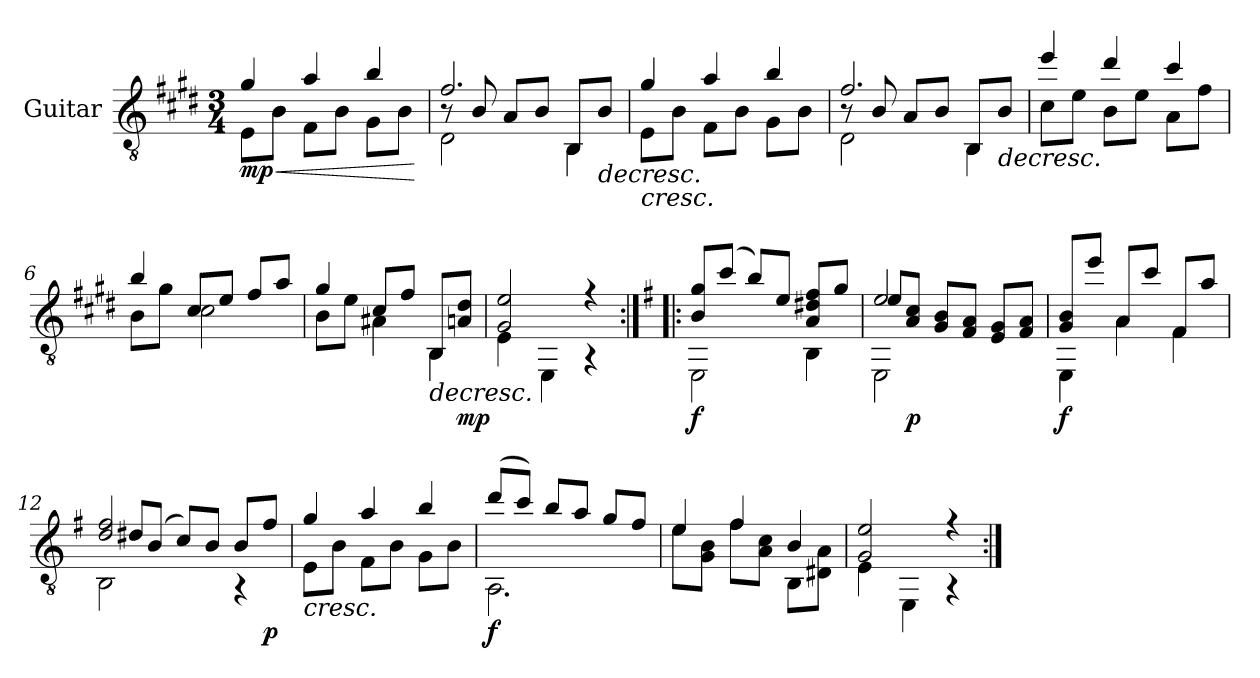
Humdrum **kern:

**kern	**dynam
*part1	*part1
*staff1	*staff1
*I"Guitar	*
*I'Guit.	*
*clefGv2	*
*k[f#c#g#d#]	*
*M3/4	*
*MM56	*
=1	=1
!LO:TX:a:B:t=Andante espressivo	!
!LO:TX:a:B:t=-63	!
!	!LO:HP:b
*^	*
!	!	!LO:DY:n=1:b
4g#/	8E<<\L	< mp
.	8B<<\J	.
4a/	8F#<<\L	.
.	8B<\J	.
4b/	8G#<<\L	.
.	8B<\J	.
*v	*v	*
.	[
=2	=2
*^	*
*	*^	*
2.f#/	2D#<\	8r	.
.	.	8B/	.
.	.	8A/L	.
.	.	8B/J	.
.	4BB<<\	8BB/L	.
!	!	!	!LO:HP:b
.	.	8B/J	>
!!LO:LB:g=z	!!	!!
=3	=3	=3	=3
!	!	!	!LO:HP:b
*	*v	*v	*
4g#/	8E\L	<
.	8B\J	.
4a/	8F#\L	.
.	8B\J	.
4b/	8G#\L	.
.	8B\J	.
*v	*v	*
.	]
=4	=4
*^	*
*	*^	*
2.f#/	2D#\	8r	.
.	.	8B/	.
.	.	8A/L	.
.	.	8B/J	.
.	4BB\	8BB/L	.
!	!	!	!LO:HP:b
.	.	8B/J	>
*v	*v	*v	*
.	[
=5	=5
*^	*
4ee/	8c#<<<\L	.
.	8e<<\J	.
4dd#/	8B<<\L	.
.	8e<\J	.
4cc#/	8A<<\L	.
.	8f#<<\J	.
!!LO:LB:g=z	!!
=6	=6	=6
4b/	8B<<\L	.
.	8g#<<\J	.
8c#/L	2c#\	.
8e/J	.	.
8f#/L	.	.
8a/J	.	.
=7	=7	=7
4g#/	8B<<<\L	.
.	8e<<\J	.
8c#/L	4A#X<\	.
8f#/J	.	.
!	!	!LO:HP:b
8BB/L	4BB\	>
!	!	!LO:DY:b
8An/ 8d#/J	.	mp
*v	*v	*
.	]
=8	=8
*^	*
2G#/ 2e/	4E<<\	.
.	4EE\	.
4r	4r	.
!!LO:PB:g=z	!!
=9:|!|:	=9:|!|:	=9:|!|:
*k[f#]	*	*
!	!	!LO:DY:b
8B/ 8g/L	2EE\	f
(>8cc/J	.	.
8b/L)	.	.
8e/J	.	.
8A/ 8d#X/ 8f#/L	4BB<\	.
8g/J	.	.
=10	=10	=10
*	*^	*
2e/	2EE\	8e/L	.
!	!	!	!LO:DY:b
.	.	8A/ 8c/J	p
.	.	8G/ 8B/L	.
.	.	8F#/ 8A/J	.
8E/ 8G/L	4ryy	4ryy	.
8F#/ 8A/J	.	.	.
*	*v	*v	*
!!LO:LB:g=z
=11	=11	=11
!	!	!LO:DY:b
8G/ 8B/L	4EE\	f
8ee/J	.	.
8A/L	4A\	.
8cc/J	.	.
8F#/L	4F#\	.
8a/J	.	.
=12	=12	=12
*	*^	*
2d/ 2f#/	2BB<<\	8d#X/L	.
.	.	(>8B/J	.
.	.	8c/L)	.
.	.	8B/J	.
8B/L	4r	4ryy	.
!	!	!	!LO:DY:b
8f#/J	.	.	p
*v	*v	*v	*
=13	=13
!	!LO:HP:b
*^	*
4g/	8E<<\L	<
.	8B<<\J	.
4a/	8F#<\L	.
.	8B\J	.
4b/	8G<\L	.
.	8B\J	.
*v	*v	*
.	]
!!LO:PB:g=z
=14	=14
*^	*
!	!	!LO:DY:b
(>8dd/L	2.AA\	f
8cc/J)	.	.
8b/L	.	.
8a/J	.	.
8g/L	.	.
8f#/J	.	.
*v	*v	*
.	[
=15	=15
*^	*
4e/	8e\L	.
.	8G\<< 8B\<<J	.
4f#/	8f#\L	.
.	8A\<< 8c\<<J	.
4B/	8BB<\L	.
.	8D#X\<<< 8A\<<<J	.
=16	=16	=16
2G/ 2e/	4E<<\	.
.	4EE\	.
4r	4r	.
*v	*v	*
=:|!	=:|!
*-	*-
